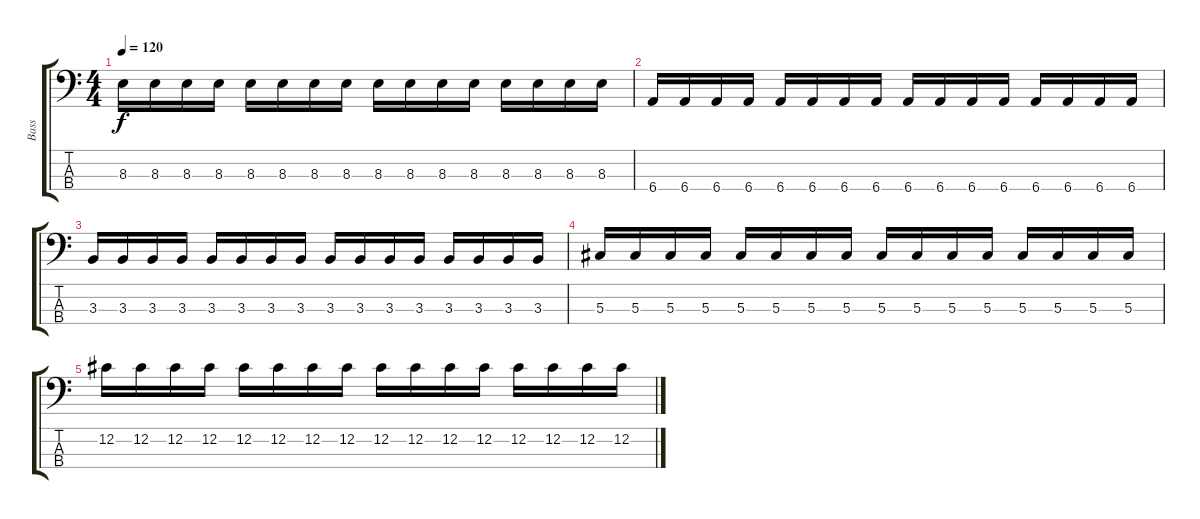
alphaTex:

\track ("Bass" "Bass") {instrument electricbasspick}
\staff {score tabs}
\tuning (Gb2 Db2 Ab1 Eb1) {hide}
\ts (4 4)
\tempo 120
\clef f4
\ks c
8.3.16{dy f} 8.3.16 8.3.16 8.3.16 8.3.16 8.3.16 8.3.16 8.3.16 8.3.16 8.3.16 8.3.16 8.3.16 8.3.16 8.3.16 8.3.16 8.3.16 |
6.4.16 6.4.16 6.4.16 6.4.16 6.4.16 6.4.16 6.4.16 6.4.16 6.4.16 6.4.16 6.4.16 6.4.16 6.4.16 6.4.16 6.4.16 6.4.16 |
3.3.16 3.3.16 3.3.16 3.3.16 3.3.16 3.3.16 3.3.16 3.3.16 3.3.16 3.3.16 3.3.16 3.3.16 3.3.16 3.3.16 3.3.16 3.3.16 |
5.3.16 5.3.16 5.3.16 5.3.16 5.3.16 5.3.16 5.3.16 5.3.16 5.3.16 5.3.16 5.3.16 5.3.16 5.3.16 5.3.16 5.3.16 5.3.16 |
12.2.16 12.2.16 12.2.16 12.2.16 12.2.16 12.2.16 12.2.16 12.2.16 12.2.16 12.2.16 12.2.16 12.2.16 12.2.16 12.2.16 12.2.16 12.2.16
